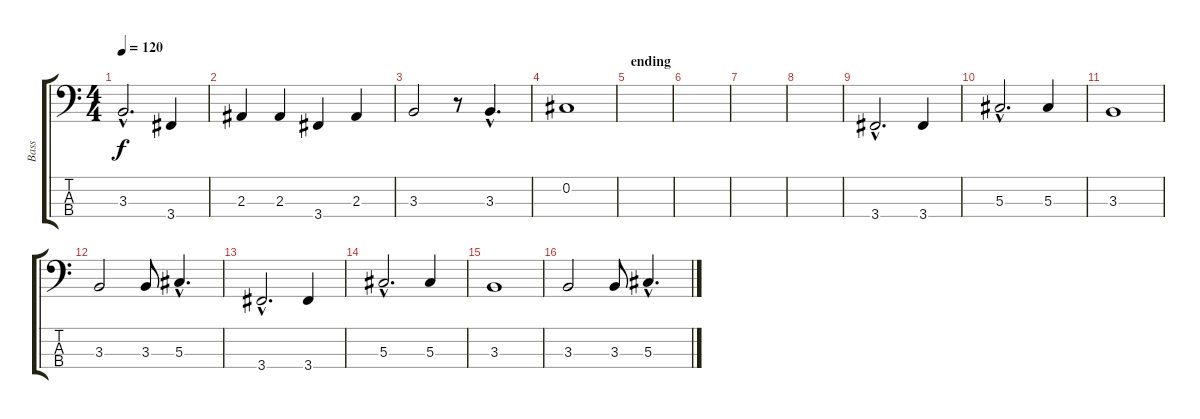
\track ("Bass" "Bass") {instrument electricbassfinger}
\staff {score tabs}
\tuning (Gb2 Db2 Ab1 Eb1) {hide}
\ts (4 4)
\tempo 120
\clef f4
\ks c
3.3{hac}.2{d dy f} 3.4.4 |
2.3.4 2.3.4 3.4.4 2.3.4 |
3.3.2 r.8 3.3{hac}.4{d} |
0.2.1 |
\section ("" "ending")
|
|
|
|
3.4{hac}.2{d} 3.4.4 |
5.3{hac}.2{d} 5.3.4 |
3.3.1 |
3.3.2 3.3.8 5.3{hac}.4{d} |
3.4{hac}.2{d} 3.4.4 |
5.3{hac}.2{d} 5.3.4 |
3.3.1 |
3.3.2 3.3.8 5.3{hac}.4{d}
